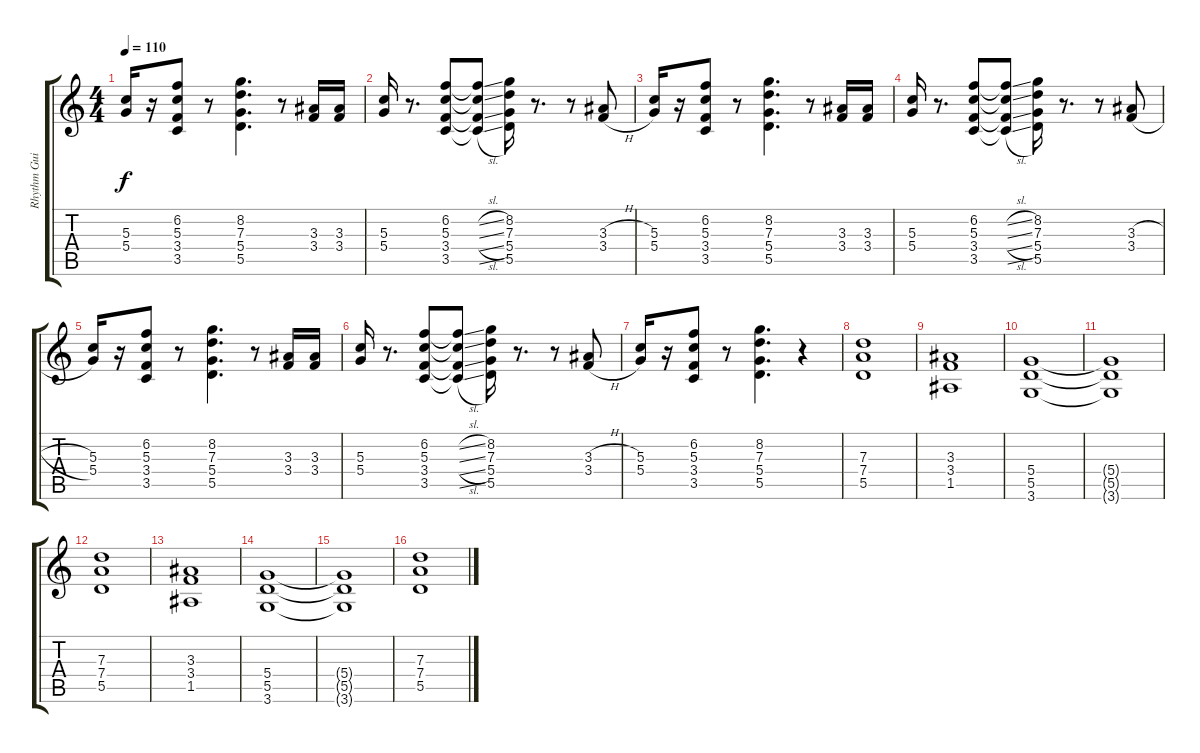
\track ("Rhythm Guitar" "Rhythm Gui") {instrument overdrivenguitar}
\staff {score tabs}
\tuning (E4 B3 G3 D3 A2 E2) {hide}
\ts (4 4)
\tempo 110
\clef g2
\ks c
(5.3 5.4).16{dy f} r.16 (6.2 5.3 3.4 3.5).8 r.8 (8.2 7.3 5.4 5.5).4{d} r.8 (3.3 3.4).16 (3.3 3.4).16 |
(5.3 5.4).16 r.8{d} (6.2 5.3 3.4 3.5).8 (6.2{sl t} 5.3{sl t} 3.4{sl t} 3.5{sl t}).8 (8.2 7.3 5.4 5.5).16 r.8{d} r.8 (3.3{h} 3.4{h}).8 |
(5.3 5.4).16 r.16 (6.2 5.3 3.4 3.5).8 r.8 (8.2 7.3 5.4 5.5).4{d} r.8 (3.3 3.4).16 (3.3 3.4).16 |
(5.3 5.4).16 r.8{d} (6.2 5.3 3.4 3.5).8 (6.2{sl t} 5.3{sl t} 3.4{sl t} 3.5{sl t}).8 (8.2 7.3 5.4 5.5).16 r.8{d} r.8 (3.3{h} 3.4{h}).8 |
(5.3 5.4).16 r.16 (6.2 5.3 3.4 3.5).8 r.8 (8.2 7.3 5.4 5.5).4{d} r.8 (3.3 3.4).16 (3.3 3.4).16 |
(5.3 5.4).16 r.8{d} (6.2 5.3 3.4 3.5).8 (6.2{sl t} 5.3{sl t} 3.4{sl t} 3.5{sl t}).8 (8.2 7.3 5.4 5.5).16 r.8{d} r.8 (3.3{h} 3.4{h}).8 |
(5.3 5.4).16 r.16 (6.2 5.3 3.4 3.5).8 r.8 (8.2 7.3 5.4 5.5).4{d} r.4 |
(7.3 7.4 5.5).1{volume 8} |
(3.3 3.4 1.5).1 |
(5.4 5.5 3.6).1 |
(5.4{t} 5.5{t} 3.6{t}).1 |
(7.3 7.4 5.5).1 |
(3.3 3.4 1.5).1 |
(5.4 5.5 3.6).1 |
(5.4{t} 5.5{t} 3.6{t}).1 |
(7.3 7.4 5.5).1
